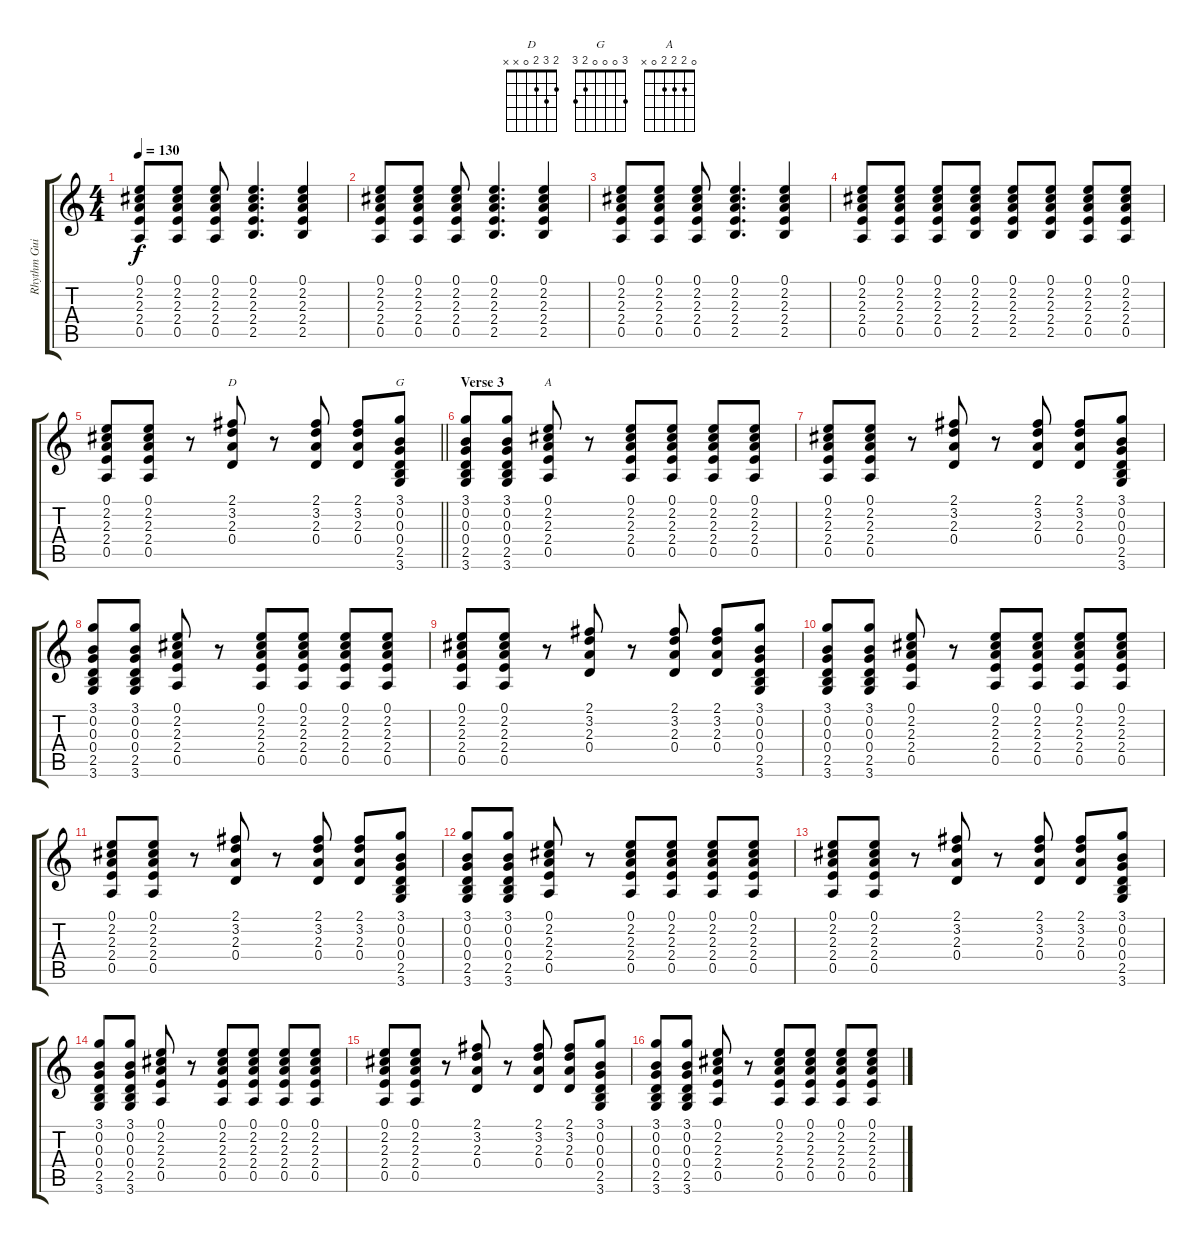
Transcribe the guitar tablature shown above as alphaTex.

\track ("Rhythm Guitar" "Rhythm Gui") {instrument electricguitarclean}
\staff {score tabs}
\tuning (E4 B3 G3 D3 A2 E2) {hide}
\chord ("D" 2 3 2 0 x x)
\chord ("G" 3 0 0 0 2 3)
\chord ("A" 0 2 2 2 0 x)
\ts (4 4)
\tempo 130
\clef g2
\ks c
(0.1 2.2 2.3 2.4 0.5).8{dy f} (0.1 2.2 2.3 2.4 0.5).8 (0.1 2.2 2.3 2.4 0.5).8 (0.1 2.2 2.3 2.4 2.5).4{d} (0.1 2.2 2.3 2.4 2.5).4 |
(0.1 2.2 2.3 2.4 0.5).8 (0.1 2.2 2.3 2.4 0.5).8 (0.1 2.2 2.3 2.4 0.5).8 (0.1 2.2 2.3 2.4 2.5).4{d} (0.1 2.2 2.3 2.4 2.5).4 |
(0.1 2.2 2.3 2.4 0.5).8 (0.1 2.2 2.3 2.4 0.5).8 (0.1 2.2 2.3 2.4 0.5).8 (0.1 2.2 2.3 2.4 2.5).4{d} (0.1 2.2 2.3 2.4 2.5).4 |
(0.1 2.2 2.3 2.4 0.5).8 (0.1 2.2 2.3 2.4 0.5).8 (0.1 2.2 2.3 2.4 0.5).8 (0.1 2.2 2.3 2.4 2.5).8 (0.1 2.2 2.3 2.4 2.5).8 (0.1 2.2 2.3 2.4 2.5).8 (0.1 2.2 2.3 2.4 0.5).8 (0.1 2.2 2.3 2.4 0.5).8 |
\barLineRight lightlight
(0.1 2.2 2.3 2.4 0.5).8 (0.1 2.2 2.3 2.4 0.5).8 r.8 (2.1 3.2 2.3 0.4).8{ch "D"} r.8 (2.1 3.2 2.3 0.4).8 (2.1 3.2 2.3 0.4).8 (3.1 0.2 0.3 0.4 2.5 3.6).8{ch "G"} |
\section ("" "Verse 3")
(3.1 0.2 0.3 0.4 2.5 3.6).8 (3.1 0.2 0.3 0.4 2.5 3.6).8 (0.1 2.2 2.3 2.4 0.5).8{ch "A"} r.8 (0.1 2.2 2.3 2.4 0.5).8 (0.1 2.2 2.3 2.4 0.5).8 (0.1 2.2 2.3 2.4 0.5).8 (0.1 2.2 2.3 2.4 0.5).8 |
(0.1 2.2 2.3 2.4 0.5).8 (0.1 2.2 2.3 2.4 0.5).8 r.8 (2.1 3.2 2.3 0.4).8 r.8 (2.1 3.2 2.3 0.4).8 (2.1 3.2 2.3 0.4).8 (3.1 0.2 0.3 0.4 2.5 3.6).8 |
(3.1 0.2 0.3 0.4 2.5 3.6).8 (3.1 0.2 0.3 0.4 2.5 3.6).8 (0.1 2.2 2.3 2.4 0.5).8 r.8 (0.1 2.2 2.3 2.4 0.5).8 (0.1 2.2 2.3 2.4 0.5).8 (0.1 2.2 2.3 2.4 0.5).8 (0.1 2.2 2.3 2.4 0.5).8 |
(0.1 2.2 2.3 2.4 0.5).8 (0.1 2.2 2.3 2.4 0.5).8 r.8 (2.1 3.2 2.3 0.4).8 r.8 (2.1 3.2 2.3 0.4).8 (2.1 3.2 2.3 0.4).8 (3.1 0.2 0.3 0.4 2.5 3.6).8 |
(3.1 0.2 0.3 0.4 2.5 3.6).8 (3.1 0.2 0.3 0.4 2.5 3.6).8 (0.1 2.2 2.3 2.4 0.5).8 r.8 (0.1 2.2 2.3 2.4 0.5).8 (0.1 2.2 2.3 2.4 0.5).8 (0.1 2.2 2.3 2.4 0.5).8 (0.1 2.2 2.3 2.4 0.5).8 |
(0.1 2.2 2.3 2.4 0.5).8 (0.1 2.2 2.3 2.4 0.5).8 r.8 (2.1 3.2 2.3 0.4).8 r.8 (2.1 3.2 2.3 0.4).8 (2.1 3.2 2.3 0.4).8 (3.1 0.2 0.3 0.4 2.5 3.6).8 |
(3.1 0.2 0.3 0.4 2.5 3.6).8 (3.1 0.2 0.3 0.4 2.5 3.6).8 (0.1 2.2 2.3 2.4 0.5).8 r.8 (0.1 2.2 2.3 2.4 0.5).8 (0.1 2.2 2.3 2.4 0.5).8 (0.1 2.2 2.3 2.4 0.5).8 (0.1 2.2 2.3 2.4 0.5).8 |
(0.1 2.2 2.3 2.4 0.5).8 (0.1 2.2 2.3 2.4 0.5).8 r.8 (2.1 3.2 2.3 0.4).8 r.8 (2.1 3.2 2.3 0.4).8 (2.1 3.2 2.3 0.4).8 (3.1 0.2 0.3 0.4 2.5 3.6).8 |
(3.1 0.2 0.3 0.4 2.5 3.6).8 (3.1 0.2 0.3 0.4 2.5 3.6).8 (0.1 2.2 2.3 2.4 0.5).8 r.8 (0.1 2.2 2.3 2.4 0.5).8 (0.1 2.2 2.3 2.4 0.5).8 (0.1 2.2 2.3 2.4 0.5).8 (0.1 2.2 2.3 2.4 0.5).8 |
(0.1 2.2 2.3 2.4 0.5).8 (0.1 2.2 2.3 2.4 0.5).8 r.8 (2.1 3.2 2.3 0.4).8 r.8 (2.1 3.2 2.3 0.4).8 (2.1 3.2 2.3 0.4).8 (3.1 0.2 0.3 0.4 2.5 3.6).8 |
(3.1 0.2 0.3 0.4 2.5 3.6).8 (3.1 0.2 0.3 0.4 2.5 3.6).8 (0.1 2.2 2.3 2.4 0.5).8 r.8 (0.1 2.2 2.3 2.4 0.5).8 (0.1 2.2 2.3 2.4 0.5).8 (0.1 2.2 2.3 2.4 0.5).8 (0.1 2.2 2.3 2.4 0.5).8
